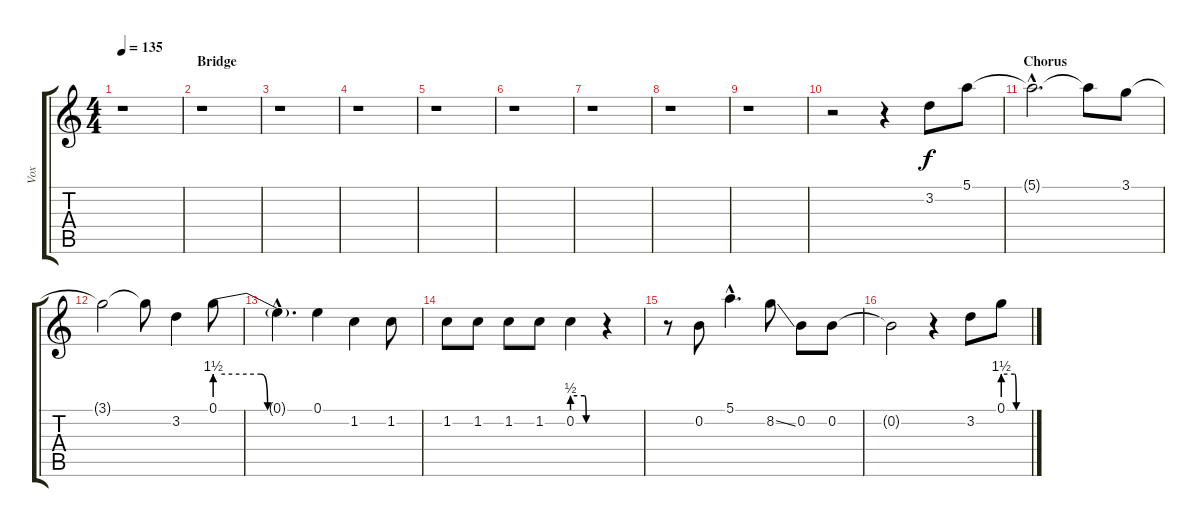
\track ("Vox" "Vox") {instrument acousticguitarnylon}
\staff {score tabs}
\tuning (E4 B3 G3 D3 A2 E2) {hide}
\ts (4 4)
\tempo 135
\clef g2
\ks c
r.1{dy f} |
\section ("" "Bridge")
r.1 |
r.1 |
r.1 |
r.1 |
r.1 |
r.1 |
r.1 |
r.1 |
r.2 r.4 3.2.8 5.1.8 |
\section ("" "Chorus")
5.1{hac t}.2{d} 5.1{t}.8 3.1.8 |
3.1{t}.2 3.1{t}.8 3.2.4 0.1{be (custom 0 6 28 6 32 0 60 0)}.8 |
0.1{hac t}.4{d} 0.1.4 1.2.4 1.2.8 |
1.2.8 1.2.8 1.2.8 1.2.8 0.2{be (custom 0 2 28 2 32 0 60 0)}.4 r.4 |
r.8 0.2.8 5.1{hac}.4{d} 8.2{ss}.8 0.2.8 0.2.8 |
0.2{t}.2 r.4 3.2.8 0.1{be (custom 0 6 28 6 32 0 60 0)}.8
